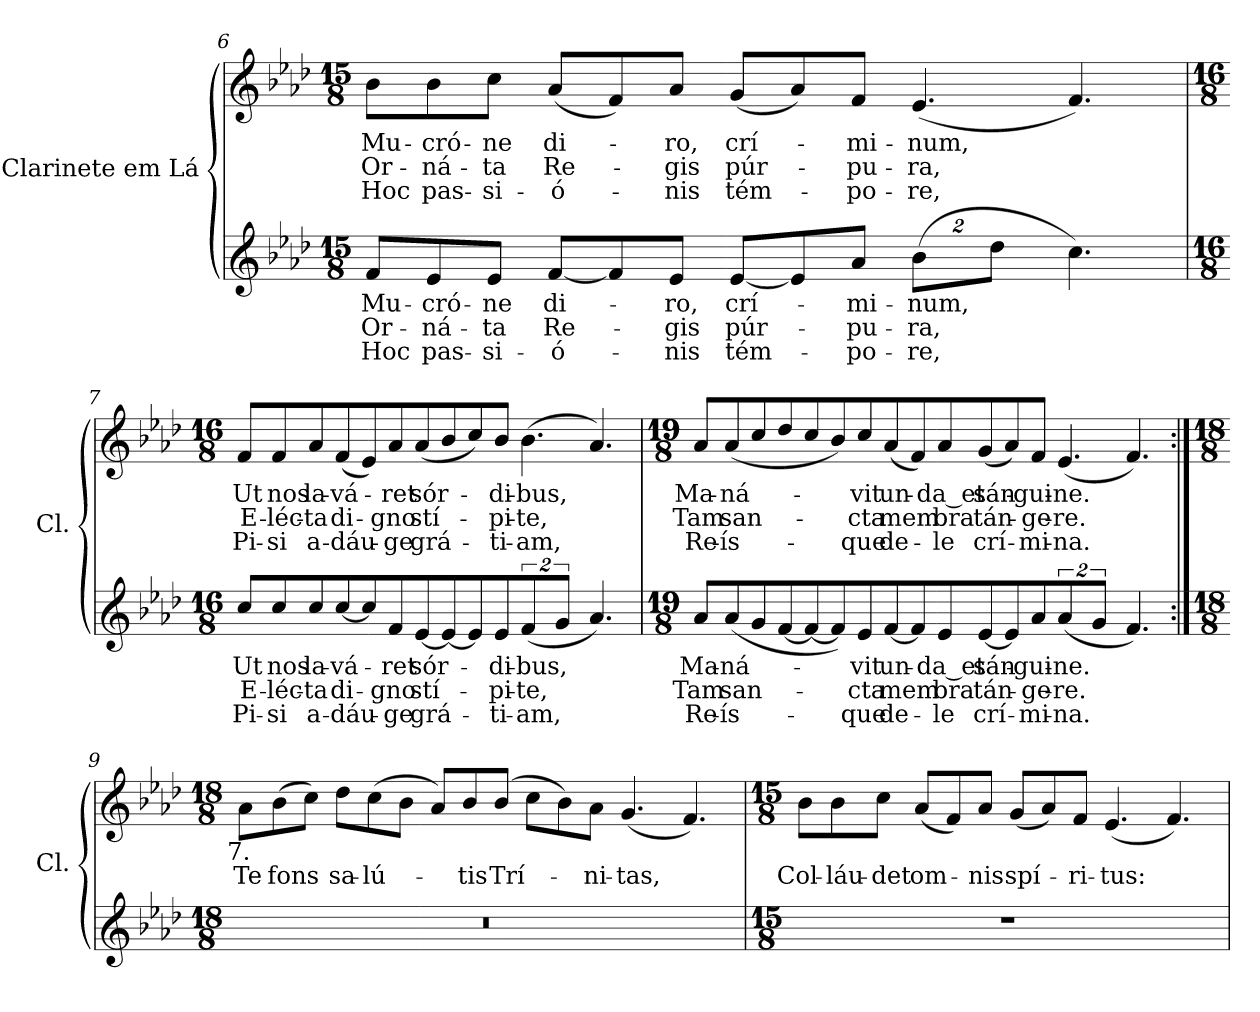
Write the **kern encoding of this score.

**kern	**text	**text	**text	**kern	**text	**text	**text
*part2	*part2	*part2	*part2	*part1	*part1	*part1	*part1
*staff2	*staff2	*staff2	*staff2	*staff1	*staff1	*staff1	*staff1
*I"Clarinete em Lá	*	*	*	*I"Clarinete em Lá	*	*	*
*I'Cl.	*	*	*	*I'Cl.	*	*	*
*clefG2	*	*	*	*clefG2	*	*	*
*ITrd2c3	*	*	*	*ITrd2c3	*	*	*
*k[b-]	*	*	*	*k[b-]	*	*	*
*d:	*	*	*	*d:	*	*	*
*M15/8	*	*	*	*M15/8	*	*	*
=6	=6	=6	=6	=6	=6	=6	=6
!	!LO:LY:b:color=#000000	!LO:LY:b:color=#000000	!LO:LY:b:color=#000000	!	!	!	!
!	!	!	!	!	!LO:LY:b:color=#000000	!LO:LY:b:color=#000000	!LO:LY:b:color=#000000
8di/L	Mu-	Or-	Hoc	8gi\L	Mu-	Or-	Hoc
!	!LO:LY:b:color=#000000	!LO:LY:b:color=#000000	!LO:LY:b:color=#000000	!	!	!	!
!	!	!	!	!	!LO:LY:b:color=#000000	!LO:LY:b:color=#000000	!LO:LY:b:color=#000000
8ci/	-cró-	-ná-	pas-	8gi\	-cró-	-ná-	pas-
!	!LO:LY:b:color=#000000	!LO:LY:b:color=#000000	!LO:LY:b:color=#000000	!	!	!	!
!	!	!	!	!	!LO:LY:b:color=#000000	!LO:LY:b:color=#000000	!LO:LY:b:color=#000000
8ci/J	-ne	-ta	-si-	8ai\J	-ne	-ta	-si-
!	!LO:LY:b:color=#000000	!LO:LY:b:color=#000000	!LO:LY:b:color=#000000	!	!	!	!
!	!	!	!	!	!LO:LY:b:color=#000000	!LO:LY:b:color=#000000	!LO:LY:b:color=#000000
[<8di/L	di-	Re-	-ó-	(8fi/L	di-	Re-	-ó-
8di/]	.	.	.	8di/)	.	.	.
!	!LO:LY:b:color=#000000	!LO:LY:b:color=#000000	!LO:LY:b:color=#000000	!	!	!	!
!	!	!	!	!	!LO:LY:b:color=#000000	!LO:LY:b:color=#000000	!LO:LY:b:color=#000000
8ci/J	-ro,	-gis	-nis	8fi/J	-ro,	-gis	-nis
!	!LO:LY:b:color=#000000	!LO:LY:b:color=#000000	!LO:LY:b:color=#000000	!	!	!	!
!	!	!	!	!	!LO:LY:b:color=#000000	!LO:LY:b:color=#000000	!LO:LY:b:color=#000000
[<8ci/L	crí-	púr-	tém-	(8ei/L	crí-	púr-	tém-
8ci/]	.	.	.	8fi/)	.	.	.
!	!LO:LY:b:color=#000000	!LO:LY:b:color=#000000	!LO:LY:b:color=#000000	!	!	!	!
!	!	!	!	!	!LO:LY:b:color=#000000	!LO:LY:b:color=#000000	!LO:LY:b:color=#000000
8fi/J	-mi-	-pu-	-po-	8di/J	-mi-	-pu-	-po-
!	!LO:LY:b:color=#000000	!LO:LY:b:color=#000000	!LO:LY:b:color=#000000	!	!	!	!
!	!	!	!	!	!LO:LY:b:color=#000000	!LO:LY:b:color=#000000	!LO:LY:b:color=#000000
(16%3gi\L	-num,	-ra,	-re,	(4.ci/	-num,	-ra,	-re,
16%3b-i\J	.	.	.	.	.	.	.
4.ai\)	.	.	.	4.di/)	.	.	.
!!LO:LB:g=z
=7	=7	=7	=7	=7	=7	=7	=7
*M16/8	*	*	*	*M16/8	*	*	*
!	!LO:LY:b:color=#000000	!LO:LY:b:color=#000000	!LO:LY:b:color=#000000	!	!	!	!
!	!	!	!	!	!LO:LY:b:color=#000000	!LO:LY:b:color=#000000	!LO:LY:b:color=#000000
8ai/L	Ut	E-	Pi-	8di/L	Ut	E-	Pi-
!	!LO:LY:b:color=#000000	!LO:LY:b:color=#000000	!LO:LY:b:color=#000000	!	!	!	!
!	!	!	!	!	!LO:LY:b:color=#000000	!LO:LY:b:color=#000000	!LO:LY:b:color=#000000
8ai/	nos	-léc-	-si	8di/	nos	-léc-	-si
!	!LO:LY:b:color=#000000	!LO:LY:b:color=#000000	!LO:LY:b:color=#000000	!	!	!	!
!	!	!	!	!	!LO:LY:b:color=#000000	!LO:LY:b:color=#000000	!LO:LY:b:color=#000000
8ai/	la-	-ta	a-	8fi/	la-	-ta	a-
!	!LO:LY:b:color=#000000	!LO:LY:b:color=#000000	!LO:LY:b:color=#000000	!	!	!	!
!	!	!	!	!	!LO:LY:b:color=#000000	!LO:LY:b:color=#000000	!LO:LY:b:color=#000000
[>8ai/	-vá-	di-	-dáu-	(8di/	-vá-	di-	-dáu-
8ai/]	.	.	.	8ci/)	.	.	.
!	!LO:LY:b:color=#000000	!LO:LY:b:color=#000000	!LO:LY:b:color=#000000	!	!	!	!
!	!	!	!	!	!LO:LY:b:color=#000000	!LO:LY:b:color=#000000	!LO:LY:b:color=#000000
8di/	-ret	-gno	-ge	8fi/	-ret	-gno	-ge
!	!LO:LY:b:color=#000000	!LO:LY:b:color=#000000	!LO:LY:b:color=#000000	!	!	!	!
!	!	!	!	!	!LO:LY:b:color=#000000	!LO:LY:b:color=#000000	!LO:LY:b:color=#000000
[<8ci/	sór-	stí-	grá-	(8fi/	sór-	stí-	grá-
8ci/_<	.	.	.	8gi/	.	.	.
8ci/]	.	.	.	8ai/)	.	.	.
!	!LO:LY:b:color=#000000	!LO:LY:b:color=#000000	!LO:LY:b:color=#000000	!	!	!	!
!	!	!	!	!	!LO:LY:b:color=#000000	!LO:LY:b:color=#000000	!LO:LY:b:color=#000000
8ci/	-di-	-pi-	-ti-	8gi/J	-di-	-pi-	-ti-
!	!LO:LY:b:color=#000000	!LO:LY:b:color=#000000	!LO:LY:b:color=#000000	!	!	!	!
!	!	!	!	!	!LO:LY:b:color=#000000	!LO:LY:b:color=#000000	!LO:LY:b:color=#000000
(16%3di/	-bus,	-te,	-am,	(4.gi\	-bus,	-te,	-am,
16%3ei/J	.	.	.	.	.	.	.
4.fi/)	.	.	.	4.fi/)	.	.	.
=8'	=8'	=8'	=8'	=8'	=8'	=8'	=8'
*M19/8	*	*	*	*M19/8	*	*	*
!	!LO:LY:b:color=#000000	!LO:LY:b:color=#000000	!LO:LY:b:color=#000000	!	!	!	!
!	!	!	!	!	!LO:LY:b:color=#000000	!LO:LY:b:color=#000000	!LO:LY:b:color=#000000
8fi/L	Ma-	Tam	Re-	8fi/L	Ma-	Tam	Re-
!	!LO:LY:b:color=#000000	!LO:LY:b:color=#000000	!LO:LY:b:color=#000000	!	!	!	!
!	!	!	!	!	!LO:LY:b:color=#000000	!LO:LY:b:color=#000000	!LO:LY:b:color=#000000
(8fi/	-ná-	san-	-ís-	(8fi/	-ná-	san-	-ís-
8ei/	.	.	.	8ai/	.	.	.
[<8di/	.	.	.	8b-i/	.	.	.
8di/_<	.	.	.	8ai/	.	.	.
8di/])	.	.	.	8gi/)	.	.	.
!	!LO:LY:b:color=#000000	!LO:LY:b:color=#000000	!LO:LY:b:color=#000000	!	!	!	!
!	!	!	!	!	!LO:LY:b:color=#000000	!LO:LY:b:color=#000000	!LO:LY:b:color=#000000
8ci/	-vit	-cta	-que	8ai/	-vit	-cta	-que
!	!LO:LY:b:color=#000000	!LO:LY:b:color=#000000	!LO:LY:b:color=#000000	!	!	!	!
!	!	!	!	!	!LO:LY:b:color=#000000	!LO:LY:b:color=#000000	!LO:LY:b:color=#000000
[<8di/	un-	mem-	de-	(8fi/	un-	mem-	de-
8di/]	.	.	.	8di/)	.	.	.
!	!LO:LY:b:color=#000000	!LO:LY:b:color=#000000	!LO:LY:b:color=#000000	!	!	!	!
!	!	!	!	!	!LO:LY:b:color=#000000	!LO:LY:b:color=#000000	!LO:LY:b:color=#000000
8ci/	-da_et	-bra	-le	8fi/	-da_et	-bra	-le
!	!LO:LY:b:color=#000000	!LO:LY:b:color=#000000	!LO:LY:b:color=#000000	!	!	!	!
!	!	!	!	!	!LO:LY:b:color=#000000	!LO:LY:b:color=#000000	!LO:LY:b:color=#000000
[<8ci/	sán-	tán-	crí-	(8ei/	sán-	tán-	crí-
8ci/]	.	.	.	8fi/)	.	.	.
!	!LO:LY:b:color=#000000	!LO:LY:b:color=#000000	!LO:LY:b:color=#000000	!	!	!	!
!	!	!	!	!	!LO:LY:b:color=#000000	!LO:LY:b:color=#000000	!LO:LY:b:color=#000000
8fi/	-gui-	-ge-	-mi-	8di/J	-gui-	-ge-	-mi-
!	!LO:LY:b:color=#000000	!LO:LY:b:color=#000000	!LO:LY:b:color=#000000	!	!	!	!
!	!	!	!	!	!LO:LY:b:color=#000000	!LO:LY:b:color=#000000	!LO:LY:b:color=#000000
(16%3fi/	-ne.	-re.	-na.	(4.ci/	-ne.	-re.	-na.
16%3ei/J	.	.	.	.	.	.	.
4.di/)	.	.	.	4.di/)	.	.	.
!!LO:LB:g=z
=9:|!	=9:|!	=9:|!	=9:|!	=9:|!	=9:|!	=9:|!	=9:|!
*M18/8	*	*	*	*M18/8	*	*	*
!LO:N:vis=1	!	!	!	!	!	!	!
!	!	!	!	!LO:TX:b:cj:t=7.	!	!	!
!	!	!	!	!	!LO:LY:b:color=#000000	!	!
4%9r	.	.	.	8fi\L	Te	.	.
!	!	!	!	!	!LO:LY:b:color=#000000	!	!
.	.	.	.	(8gi\	fons	.	.
.	.	.	.	8ai\J)	.	.	.
!	!	!	!	!	!LO:LY:b:color=#000000	!	!
.	.	.	.	8b-i\L	sa-	.	.
!	!	!	!	!	!LO:LY:b:color=#000000	!	!
.	.	.	.	(8ai\	-lú-	.	.
.	.	.	.	8gi\J	.	.	.
.	.	.	.	8fi/L)	.	.	.
!	!	!	!	!	!LO:LY:b:color=#000000	!	!
.	.	.	.	8gi/	-tis	.	.
!	!	!	!	!	!LO:LY:b:color=#000000	!	!
.	.	.	.	(8gi/J	Trí-	.	.
.	.	.	.	8ai\L	.	.	.
.	.	.	.	8gi\)	.	.	.
!	!	!	!	!	!LO:LY:b:color=#000000	!	!
.	.	.	.	8fi\J	-ni-	.	.
!	!	!	!	!	!LO:LY:b:color=#000000	!	!
.	.	.	.	(4.ei/	-tas,	.	.
.	.	.	.	4.di/)	.	.	.
=10'	=10'	=10'	=10'	=10'	=10'	=10'	=10'
*M15/8	*	*	*	*M15/8	*	*	*
!LO:N:vis=1	!	!	!	!	!	!	!
!	!	!	!	!	!LO:LY:b:color=#000000	!	!
1...r	.	.	.	8gi\L	Col-	.	.
!	!	!	!	!	!LO:LY:b:color=#000000	!	!
.	.	.	.	8gi\	-láu-	.	.
!	!	!	!	!	!LO:LY:b:color=#000000	!	!
.	.	.	.	8ai\J	-det	.	.
!	!	!	!	!	!LO:LY:b:color=#000000	!	!
.	.	.	.	(8fi/L	om-	.	.
.	.	.	.	8di/)	.	.	.
!	!	!	!	!	!LO:LY:b:color=#000000	!	!
.	.	.	.	8fi/J	-nis	.	.
!	!	!	!	!	!LO:LY:b:color=#000000	!	!
.	.	.	.	(8ei/L	spí-	.	.
.	.	.	.	8fi/)	.	.	.
!	!	!	!	!	!LO:LY:b:color=#000000	!	!
.	.	.	.	8di/J	-ri-	.	.
!	!	!	!	!	!LO:LY:b:color=#000000	!	!
.	.	.	.	(4.ci/	-tus:	.	.
.	.	.	.	4.di/)	.	.	.
=	=	=	=	=	=	=	=
*-	*-	*-	*-	*-	*-	*-	*-
